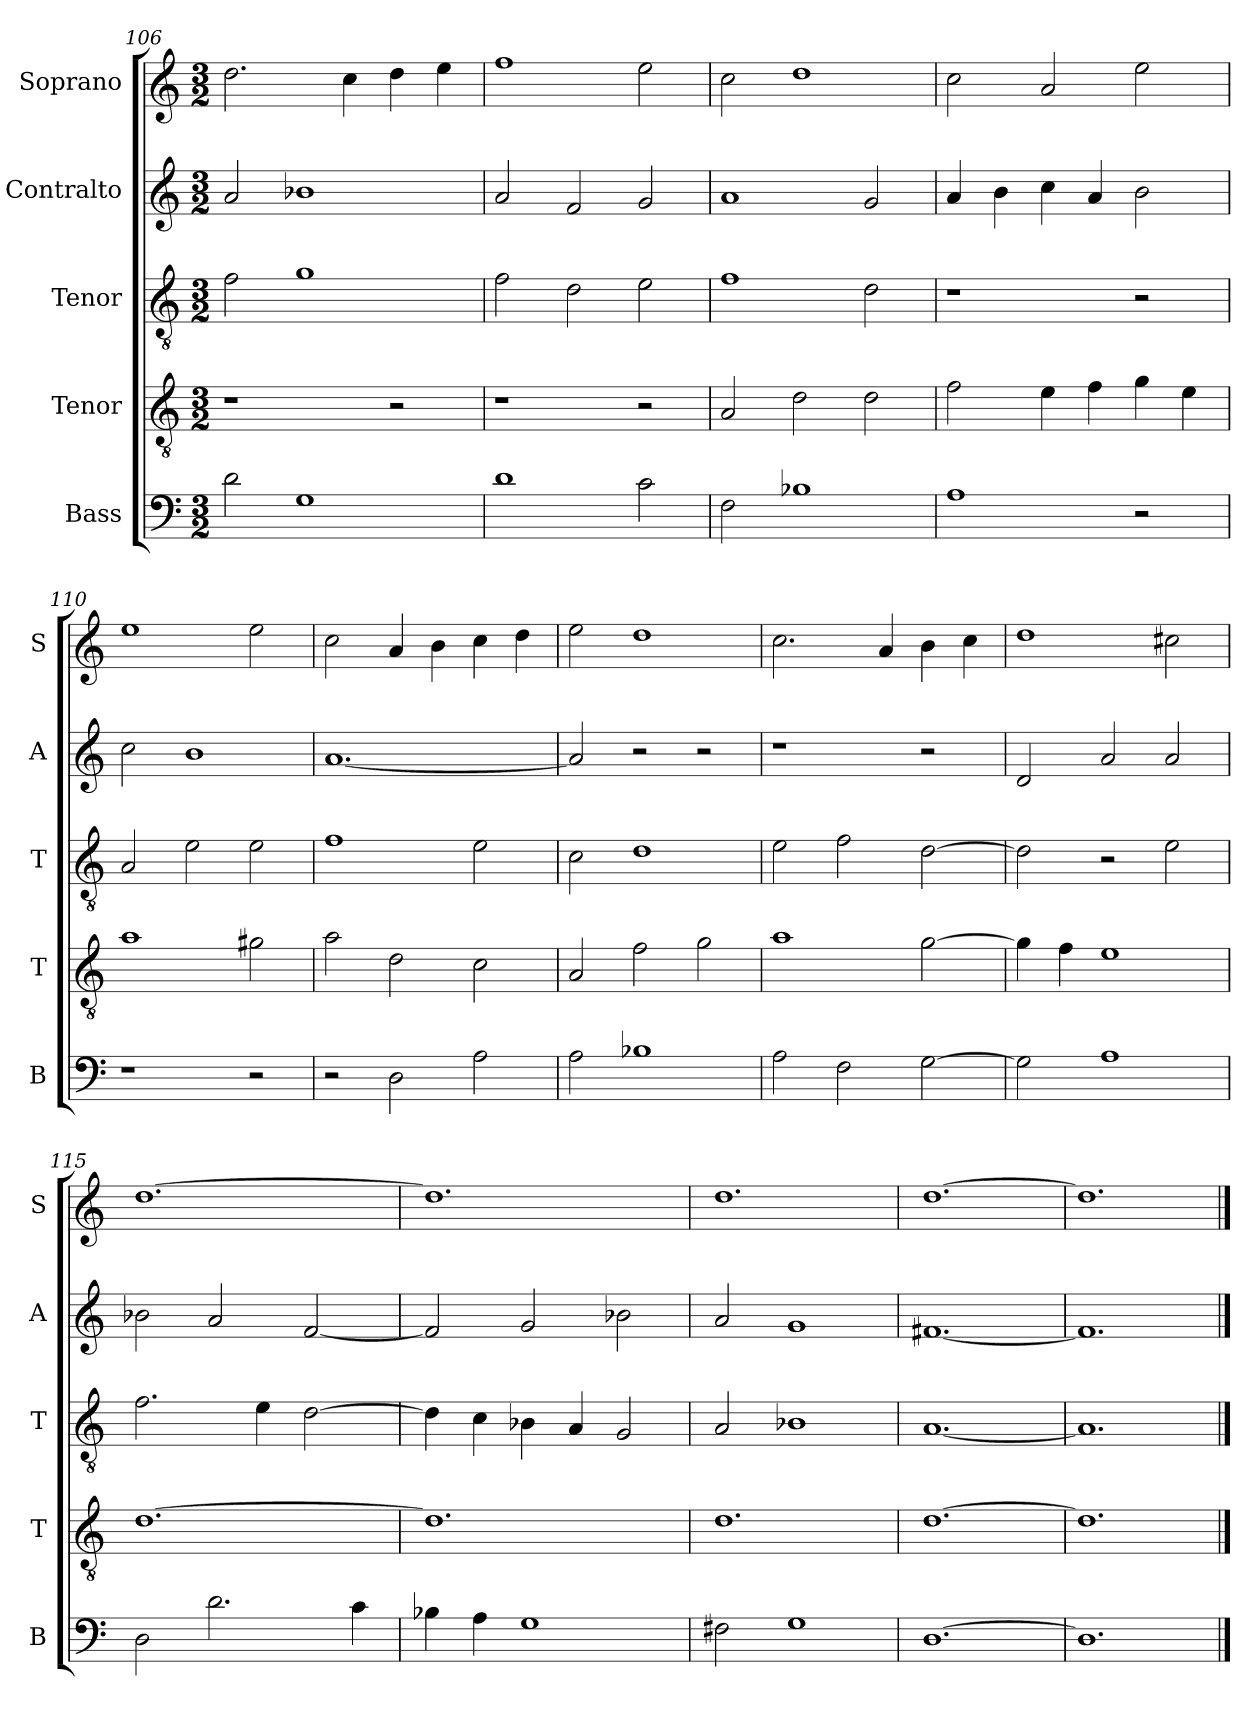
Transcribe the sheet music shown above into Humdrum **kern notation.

**kern	**kern	**kern	**kern	**kern
*part5	*part4	*part3	*part2	*part1
*staff5	*staff4	*staff3	*staff2	*staff1
*I"Bass	*I"Tenor	*I"Tenor	*I"Contralto	*I"Soprano
*I'B	*I'T	*I'T	*I'A	*I'S
*clefF4	*clefGv2	*clefGv2	*clefG2	*clefG2
*k[]	*k[]	*k[]	*k[]	*k[]
*D:dor	*D:dor	*D:dor	*D:dor	*D:dor
*M3/2	*M3/2	*M3/2	*M3/2	*M3/2
=106	=106	=106	=106	=106
2d	1r	2f	2a	2.dd
1G	.	1g	1b-X	.
.	.	.	.	4cc
.	2r	.	.	4dd
.	.	.	.	4ee
=107	=107	=107	=107	=107
1d	1r	2f	2a	1ff
.	.	2d	2f	.
2c	2r	2e	2g	2ee
=108	=108	=108	=108	=108
2F	2A	1f	1a	2cc
1B-X	2d	.	.	1dd
.	2d	2d	2g	.
=109	=109	=109	=109	=109
1A	2f	1r	4a	2cc
.	.	.	4b	.
.	4e	.	4cc	2a
.	4f	.	4a	.
2r	4g	2r	2b	2ee
.	4e	.	.	.
=110	=110	=110	=110	=110
1r	1a	2A	2cc	1ee
.	.	2e	1b	.
2r	2g#X	2e	.	2ee
=111	=111	=111	=111	=111
2r	2a	1f	[1.a	2cc
2D	2d	.	.	4a
.	.	.	.	4b
2A	2c	2e	.	4cc
.	.	.	.	4dd
=112	=112	=112	=112	=112
2A	2A	2c	2a]	2ee
1B-X	2f	1d	2r	1dd
.	2g	.	2r	.
=113	=113	=113	=113	=113
2A	1a	2e	1r	2.cc
2F	.	2f	.	.
.	.	.	.	4a
[2G	[2g	[2d	2r	4b
.	.	.	.	4cc
=114	=114	=114	=114	=114
2G]	4g]	2d]	2d	1dd
.	4f	.	.	.
1A	1e	2r	2a	.
.	.	2e	2a	2cc#X
=115	=115	=115	=115	=115
2D	[1.d	2.f	2b-X	[1.dd
2.d	.	.	2a	.
.	.	4e	.	.
.	.	[2d	[2f	.
4c	.	.	.	.
=116	=116	=116	=116	=116
4B-X	1.d]	4d]	2f]	1.dd]
4A	.	4c	.	.
1G	.	4B-X	2g	.
.	.	4A	.	.
.	.	2G	2b-X	.
=117	=117	=117	=117	=117
2F#X	1.d	2A	2a	1.dd
1G	.	1B-X	1g	.
=118	=118	=118	=118	=118
[1.D	[1.d	[1.A	[1.f#X	[1.dd
=119	=119	=119	=119	=119
1.D]	1.d]	1.A]	1.f#]	1.dd]
==	==	==	==	==
*-	*-	*-	*-	*-
